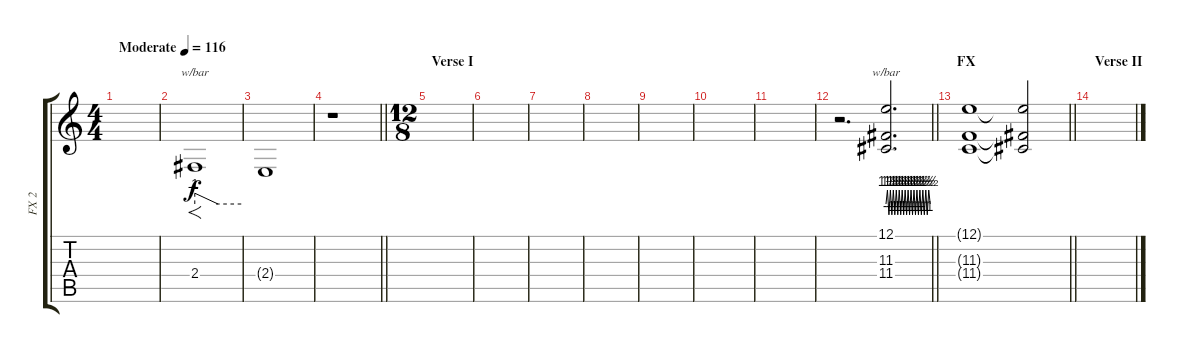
\track ("FX 2" "FX 2") {instrument lead2sawtooth}
\staff {score tabs}
\tuning (E4 B3 G3 D3 A2 E2) {hide}
\ts (4 4)
\tempo (116 "Moderate")
\clef g2
\ks c
|
2.4.1{f tbe (custom default 0 4 30 0 60 0)} |
2.4{t}.1 |
\barLineRight lightlight
r.1 |
\ts (12 8)
\section ("" "Verse I")
|
|
|
|
|
|
|
\barLineRight lightlight
r.2{d} (12.1 11.3 11.4).2{d tbe (custom default 0 0 2 6 4 -4 6 6 8 -4 10 6 12 -4 14 6 16 -4 18 6 20 -4 22 6 24 -4 26 6 28 -4 30 6 32 -4 34 6 36 -4 38 6 40 -4 42 6 44 -4 46 6 48 -4 50 6 52 -4 54 6 56 -4 58 6 60 0)} |
\section ("" "FX")
\barLineRight lightlight
(12.1{t} 11.3{t} 11.4{t}).1{volume 5} (12.1{t} 11.3{t} 11.4{t}).2{volume 16} |
\section ("" "Verse II")
